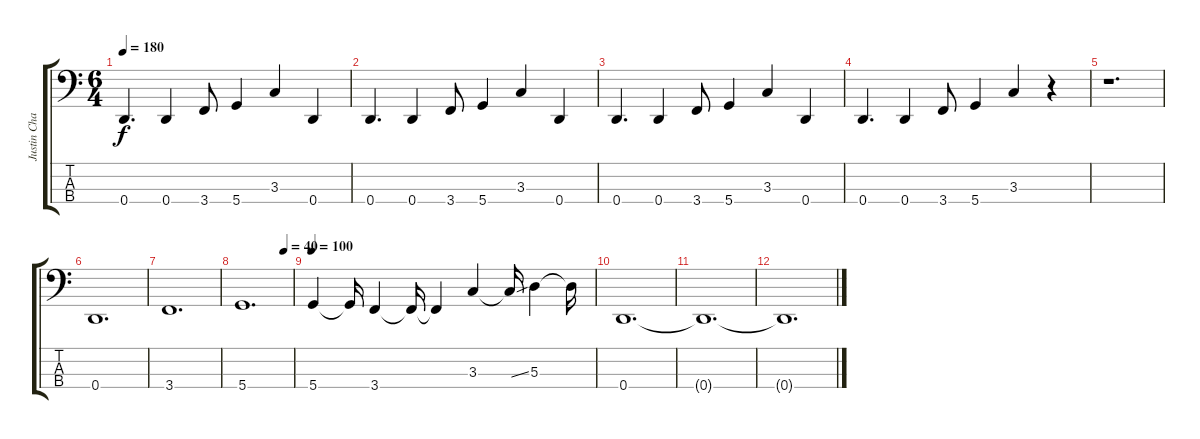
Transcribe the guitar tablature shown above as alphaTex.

\track ("Justin Chancellor" "Justin Cha") {instrument electricbasspick}
\staff {score tabs}
\tuning (G2 D2 A1 D1) {hide}
\ts (6 4)
\tempo 180
\clef f4
\ks c
0.4.4{d dy f} 0.4.4 3.4.8 5.4.4 3.3.4 0.4.4 |
0.4.4{d} 0.4.4 3.4.8 5.4.4 3.3.4 0.4.4 |
0.4.4{d} 0.4.4 3.4.8 5.4.4 3.3.4 0.4.4 |
0.4.4{d} 0.4.4 3.4.8 5.4.4 3.3.4 r.4 |
r.1{d} |
0.4.1{d} |
3.4.1{d} |
\tempo (40 0.8333333333333334)
5.4.1{d} |
\tempo 100
5.4.4 5.4{t}.16 3.4.4 3.4{t}.16 3.4{t}.4 3.3.4 3.3{ss t}.16 5.3.4 5.3{t}.16 |
0.4.1{d} |
0.4{t}.1{d} |
0.4{t}.1{d}
